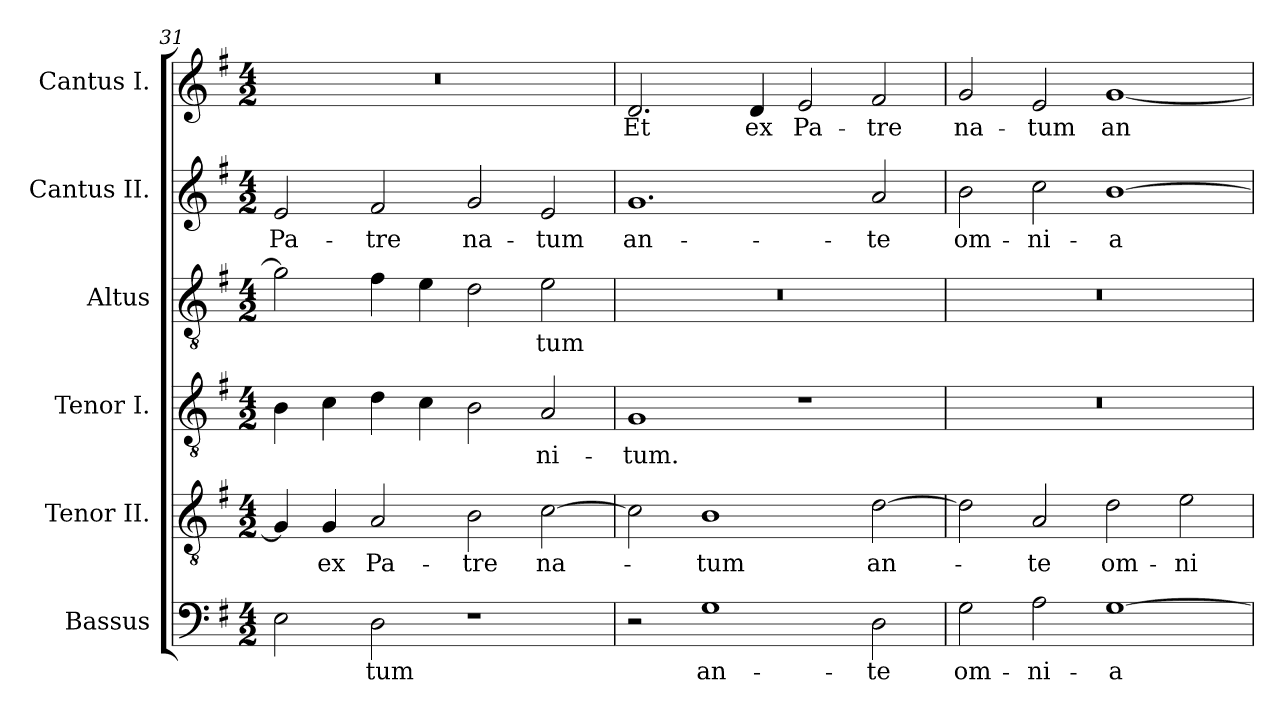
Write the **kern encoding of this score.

**kern	**text	**kern	**text	**kern	**text	**kern	**text	**kern	**text	**kern	**text
*part6	*part6	*part5	*part5	*part4	*part4	*part3	*part3	*part2	*part2	*part1	*part1
*staff6	*staff6	*staff5	*staff5	*staff4	*staff4	*staff3	*staff3	*staff2	*staff2	*staff1	*staff1
*I"Bassus	*	*I"Tenor II.	*	*I"Tenor I.	*	*I"Altus	*	*I"Cantus II.	*	*I"Cantus I.	*
*I'B.	*	*I'T. II.	*	*I'T. I.	*	*I'A.	*	*I'C. II	*	*I'C. I	*
!!LO:LB:g=z
*clefF4	*	*clefGv2	*	*clefGv2	*	*clefGv2	*	*clefG2	*	*clefG2	*
*	*	*ITrd7c12	*	*ITrd7c12	*	*ITrd7c12	*	*	*	*	*
*k[f#]	*	*k[f#]	*	*k[f#]	*	*k[f#]	*	*k[f#]	*	*k[f#]	*
*G:	*	*G:	*	*G:	*	*G:	*	*G:	*	*G:	*
*M4/2	*	*M4/2	*	*M4/2	*	*M4/2	*	*M4/2	*	*M4/2	*
=31	=31	=31	=31	=31	=31	=31	=31	=31	=31	=31	=31
!	!	!	!	!	!	!	!	!	!LO:LY:b:color=#000000	!LO:N:vis=1	!
2Ei\	.	4GGi/]	.	4BBi\	.	2Gi\]	.	2ei/	Pa-	0r	.
!	!	!	!LO:LY:b:color=#000000	!	!	!	!	!	!	!	!
.	.	4GGi/	ex	4Ci\	.	.	.	.	.	.	.
!	!LO:LY:b:color=#000000	!	!	!	!	!	!	!	!	!	!
!	!	!	!LO:LY:b:color=#000000	!	!	!	!	!	!	!	!
!	!	!	!	!	!	!	!	!	!LO:LY:b:color=#000000	!	!
2Di\	-tum	2AAi/	Pa-	4Di\	.	4F#i\	.	2f#i/	-tre	.	.
.	.	.	.	4Ci\	.	4Ei\	.	.	.	.	.
!	!	!	!LO:LY:b:color=#000000	!	!	!	!	!	!	!	!
!	!	!	!	!	!	!	!	!	!LO:LY:b:color=#000000	!	!
1r	.	2BBi\	-tre	2BBi\	.	2Di\	.	2gi/	na-	.	.
!	!	!	!LO:LY:b:color=#000000	!	!	!	!	!	!	!	!
!	!	!	!	!	!LO:LY:b:color=#000000	!	!	!	!	!	!
!	!	!	!	!	!	!	!LO:LY:b:color=#000000	!	!	!	!
!	!	!	!	!	!	!	!	!	!LO:LY:b:color=#000000	!	!
.	.	[2Ci\	na-	2AAi/	-ni-	2Ei\	-tum	2ei/	-tum	.	.
=32	=32	=32	=32	=32	=32	=32	=32	=32	=32	=32	=32
!	!	!	!	!	!LO:LY:b:color=#000000	!LO:N:vis=1	!	!	!	!	!
!	!	!	!	!	!	!	!	!	!LO:LY:b:color=#000000	!	!
!	!	!	!	!	!	!	!	!	!	!	!LO:LY:b:color=#000000
2r	.	2Ci\]	.	1GGi	-tum.	0r	.	1.gi	an-	2.di/	Et
!	!LO:LY:b:color=#000000	!	!	!	!	!	!	!	!	!	!
!	!	!	!LO:LY:b:color=#000000	!	!	!	!	!	!	!	!
1Gi	an-	1BBi	-tum	.	.	.	.	.	.	.	.
!	!	!	!	!	!	!	!	!	!	!	!LO:LY:b:color=#000000
.	.	.	.	.	.	.	.	.	.	4di/	ex
!	!	!	!	!	!	!	!	!	!	!	!LO:LY:b:color=#000000
.	.	.	.	1r	.	.	.	.	.	2ei/	Pa-
!	!LO:LY:b:color=#000000	!	!	!	!	!	!	!	!	!	!
!	!	!	!LO:LY:b:color=#000000	!	!	!	!	!	!	!	!
!	!	!	!	!	!	!	!	!	!LO:LY:b:color=#000000	!	!
!	!	!	!	!	!	!	!	!	!	!	!LO:LY:b:color=#000000
2Di\	-te	[2Di\	an-	.	.	.	.	2ai/	-te	2f#i/	-tre
=33	=33	=33	=33	=33	=33	=33	=33	=33	=33	=33	=33
!	!LO:LY:b:color=#000000	!	!	!LO:N:vis=1	!	!LO:N:vis=1	!	!	!	!	!
!	!	!	!	!	!	!	!	!	!LO:LY:b:color=#000000	!	!
!	!	!	!	!	!	!	!	!	!	!	!LO:LY:b:color=#000000
2Gi\	om-	2Di\]	.	0r	.	0r	.	2bi\	om-	2gi/	na-
!	!LO:LY:b:color=#000000	!	!	!	!	!	!	!	!	!	!
!	!	!	!LO:LY:b:color=#000000	!	!	!	!	!	!	!	!
!	!	!	!	!	!	!	!	!	!LO:LY:b:color=#000000	!	!
!	!	!	!	!	!	!	!	!	!	!	!LO:LY:b:color=#000000
2Ai\	-ni-	2AAi/	-te	.	.	.	.	2cci\	-ni-	2ei/	-tum
!	!LO:LY:b:color=#000000	!	!	!	!	!	!	!	!	!	!
!	!	!	!LO:LY:b:color=#000000	!	!	!	!	!	!	!	!
!	!	!	!	!	!	!	!	!	!LO:LY:b:color=#000000	!	!
!	!	!	!	!	!	!	!	!	!	!	!LO:LY:b:color=#000000
[1Gi	-a	2Di\	om-	.	.	.	.	[1bi	-a	[1gi	an-
!	!	!	!LO:LY:b:color=#000000	!	!	!	!	!	!	!	!
.	.	2Ei\	-ni-	.	.	.	.	.	.	.	.
=	=	=	=	=	=	=	=	=	=	=	=
*-	*-	*-	*-	*-	*-	*-	*-	*-	*-	*-	*-
